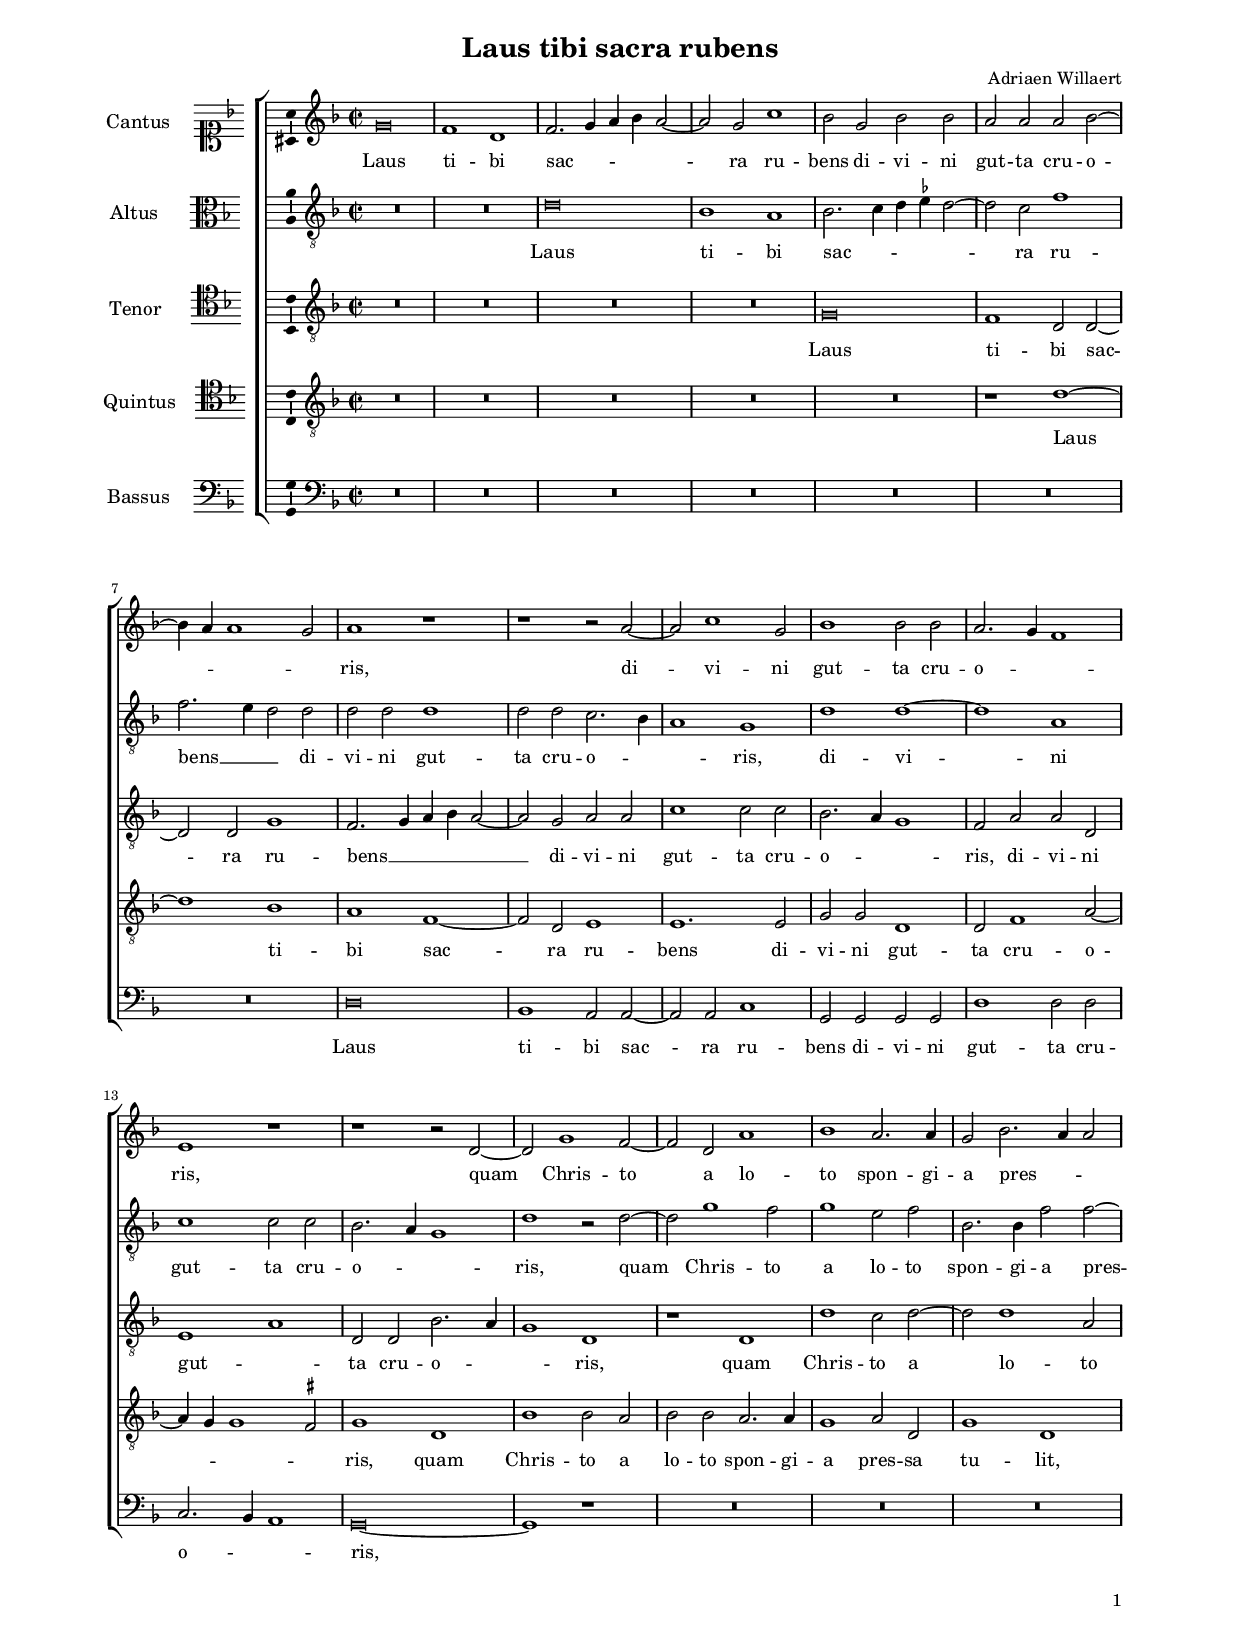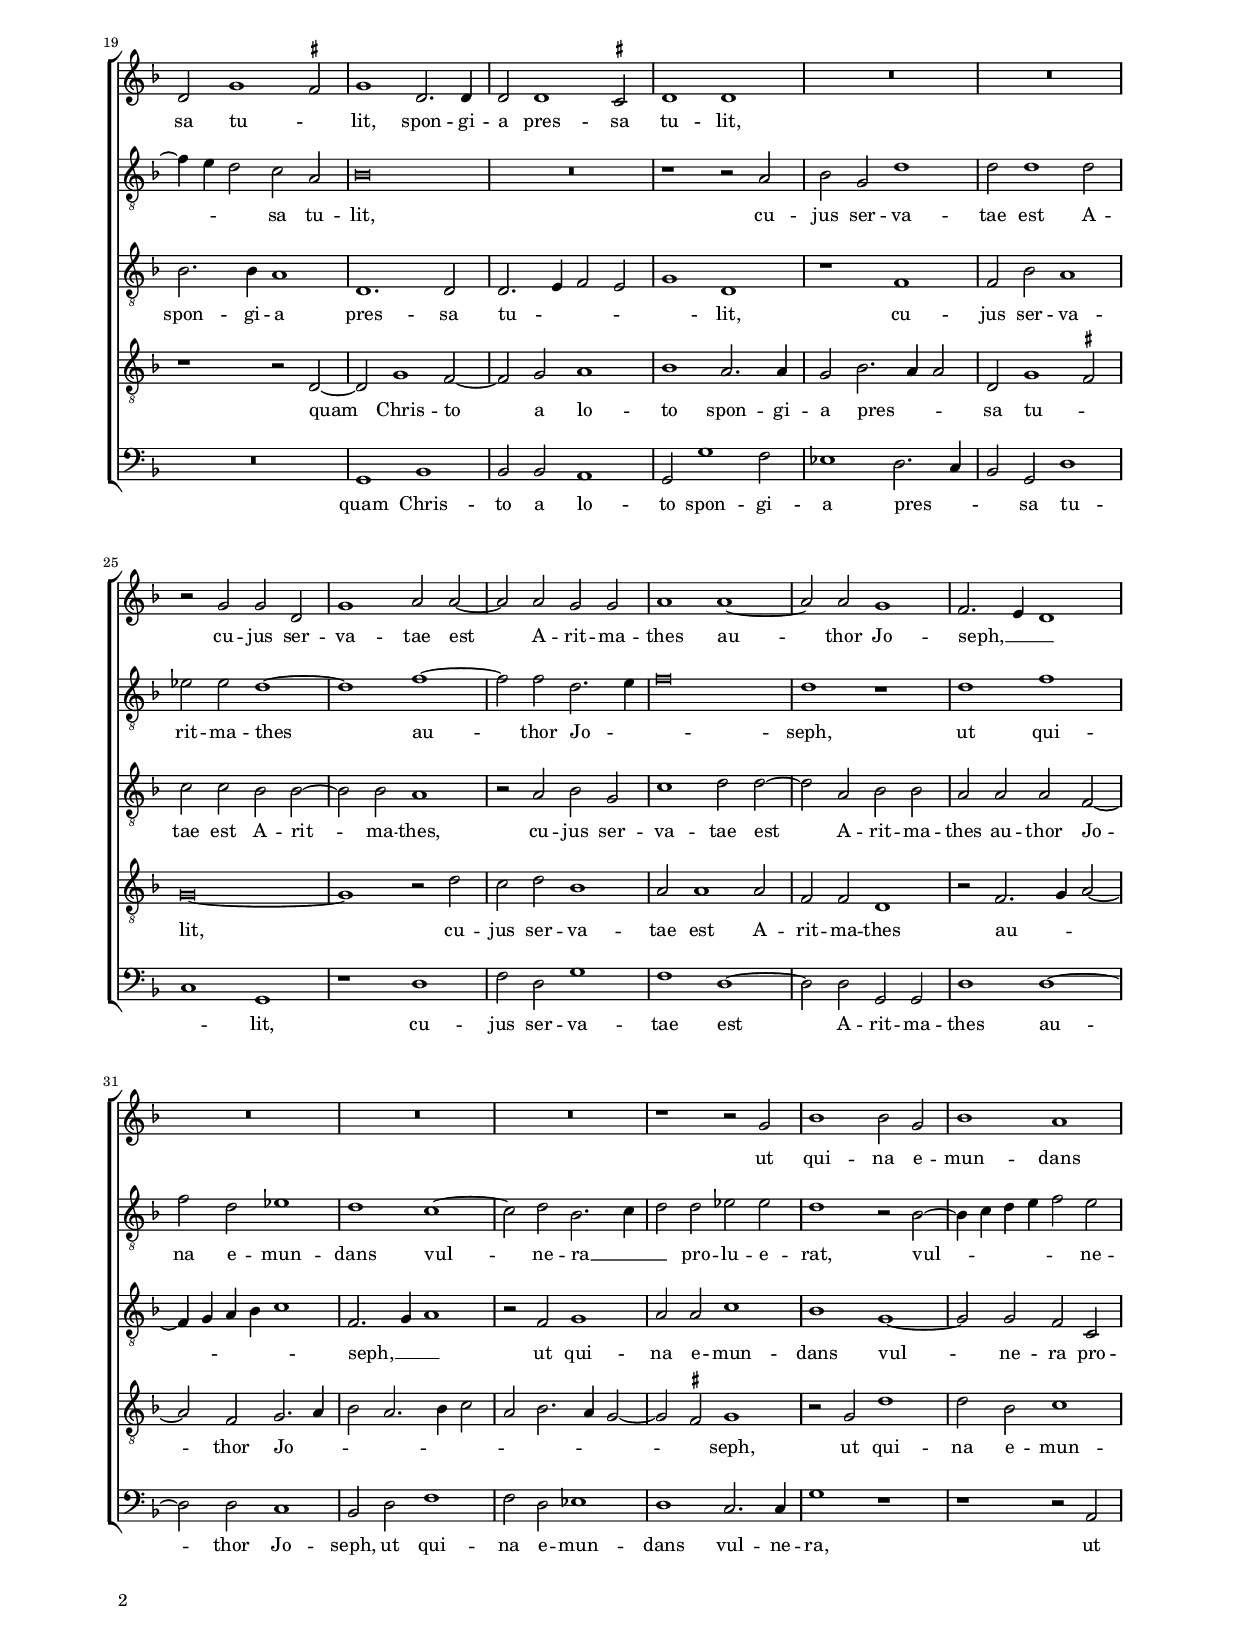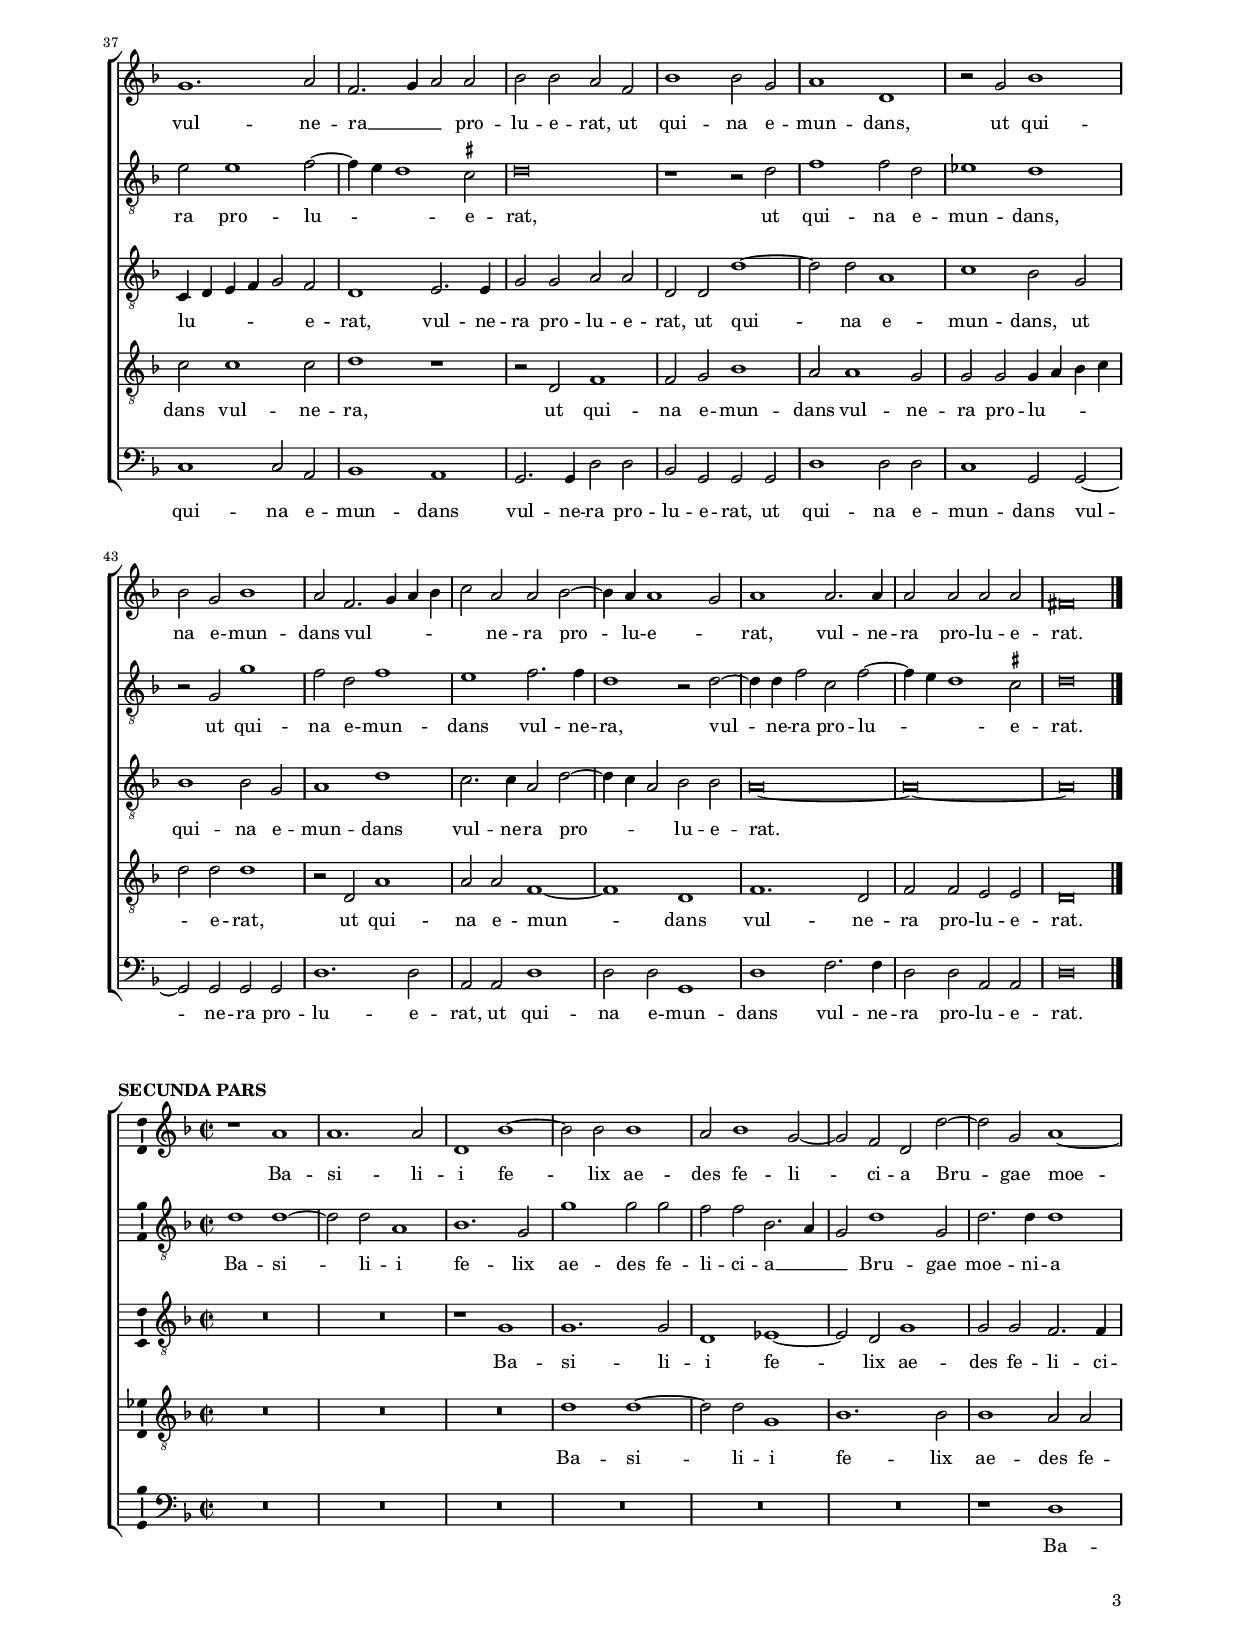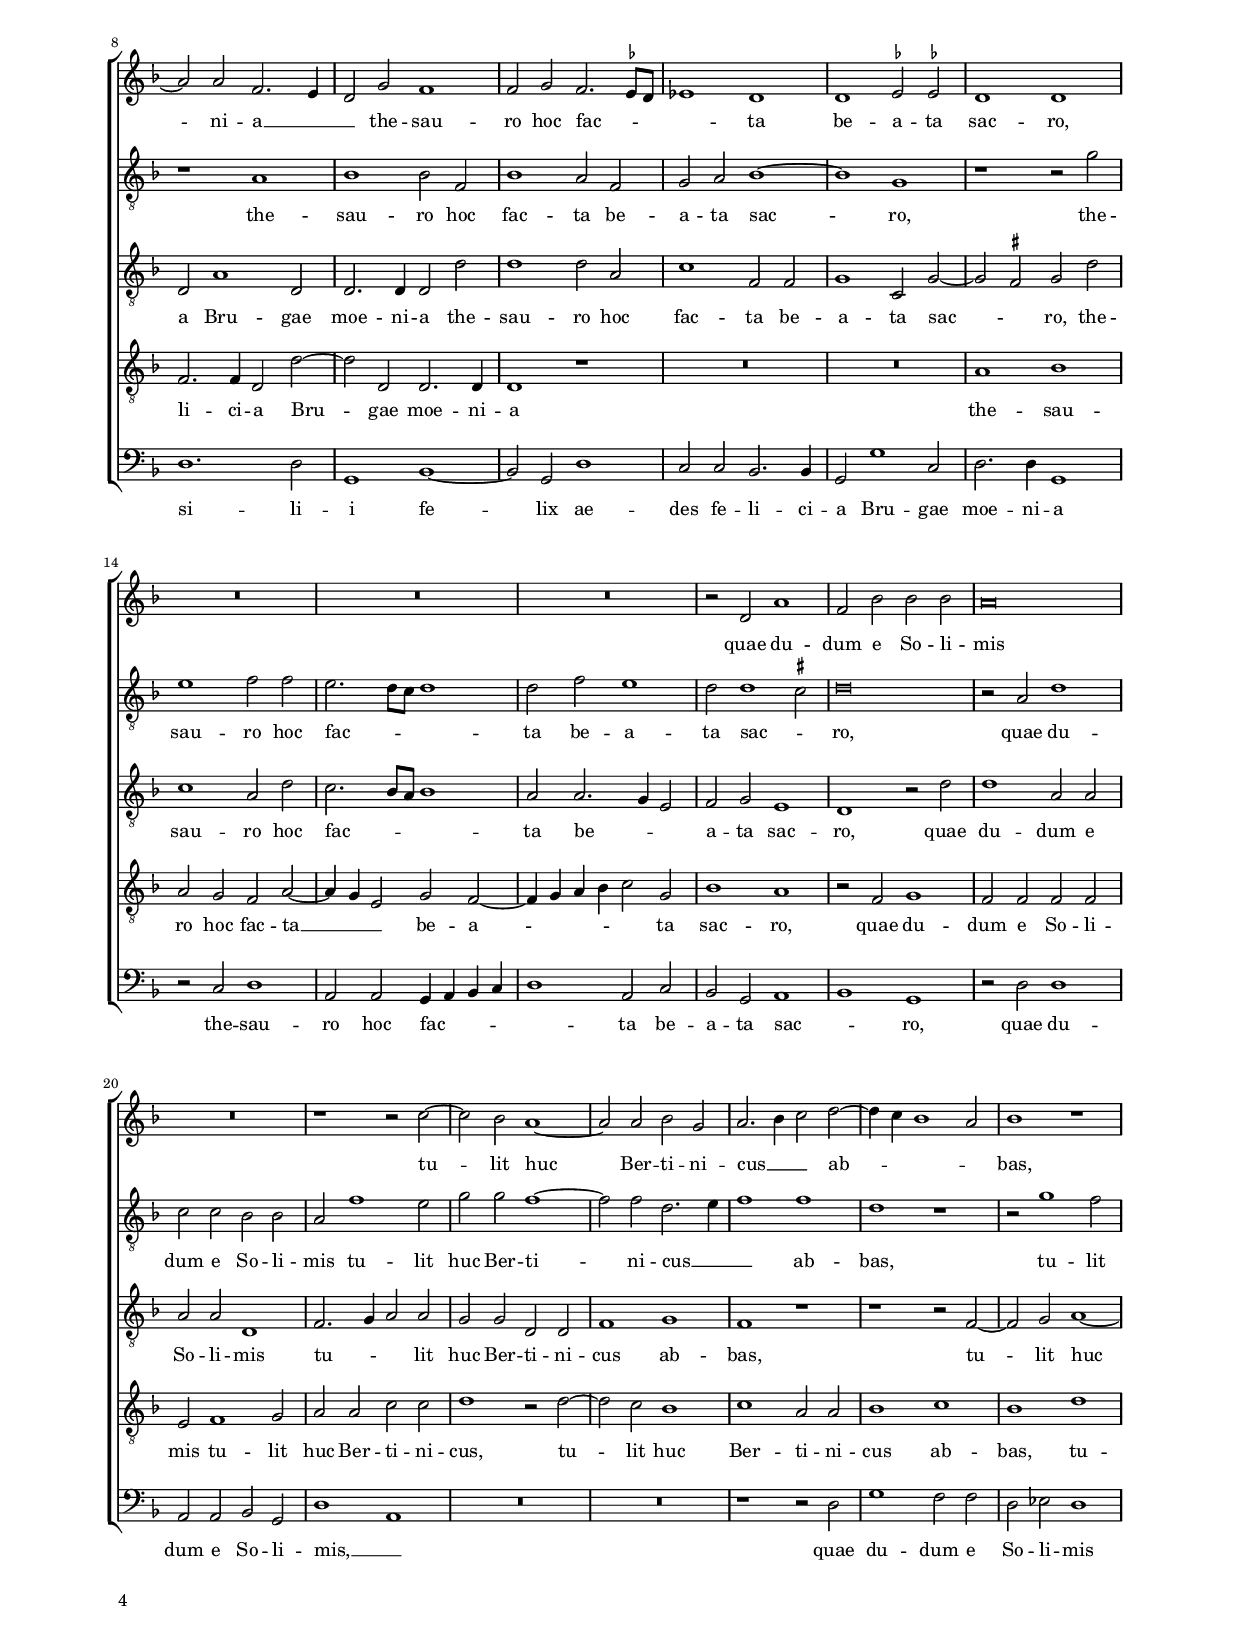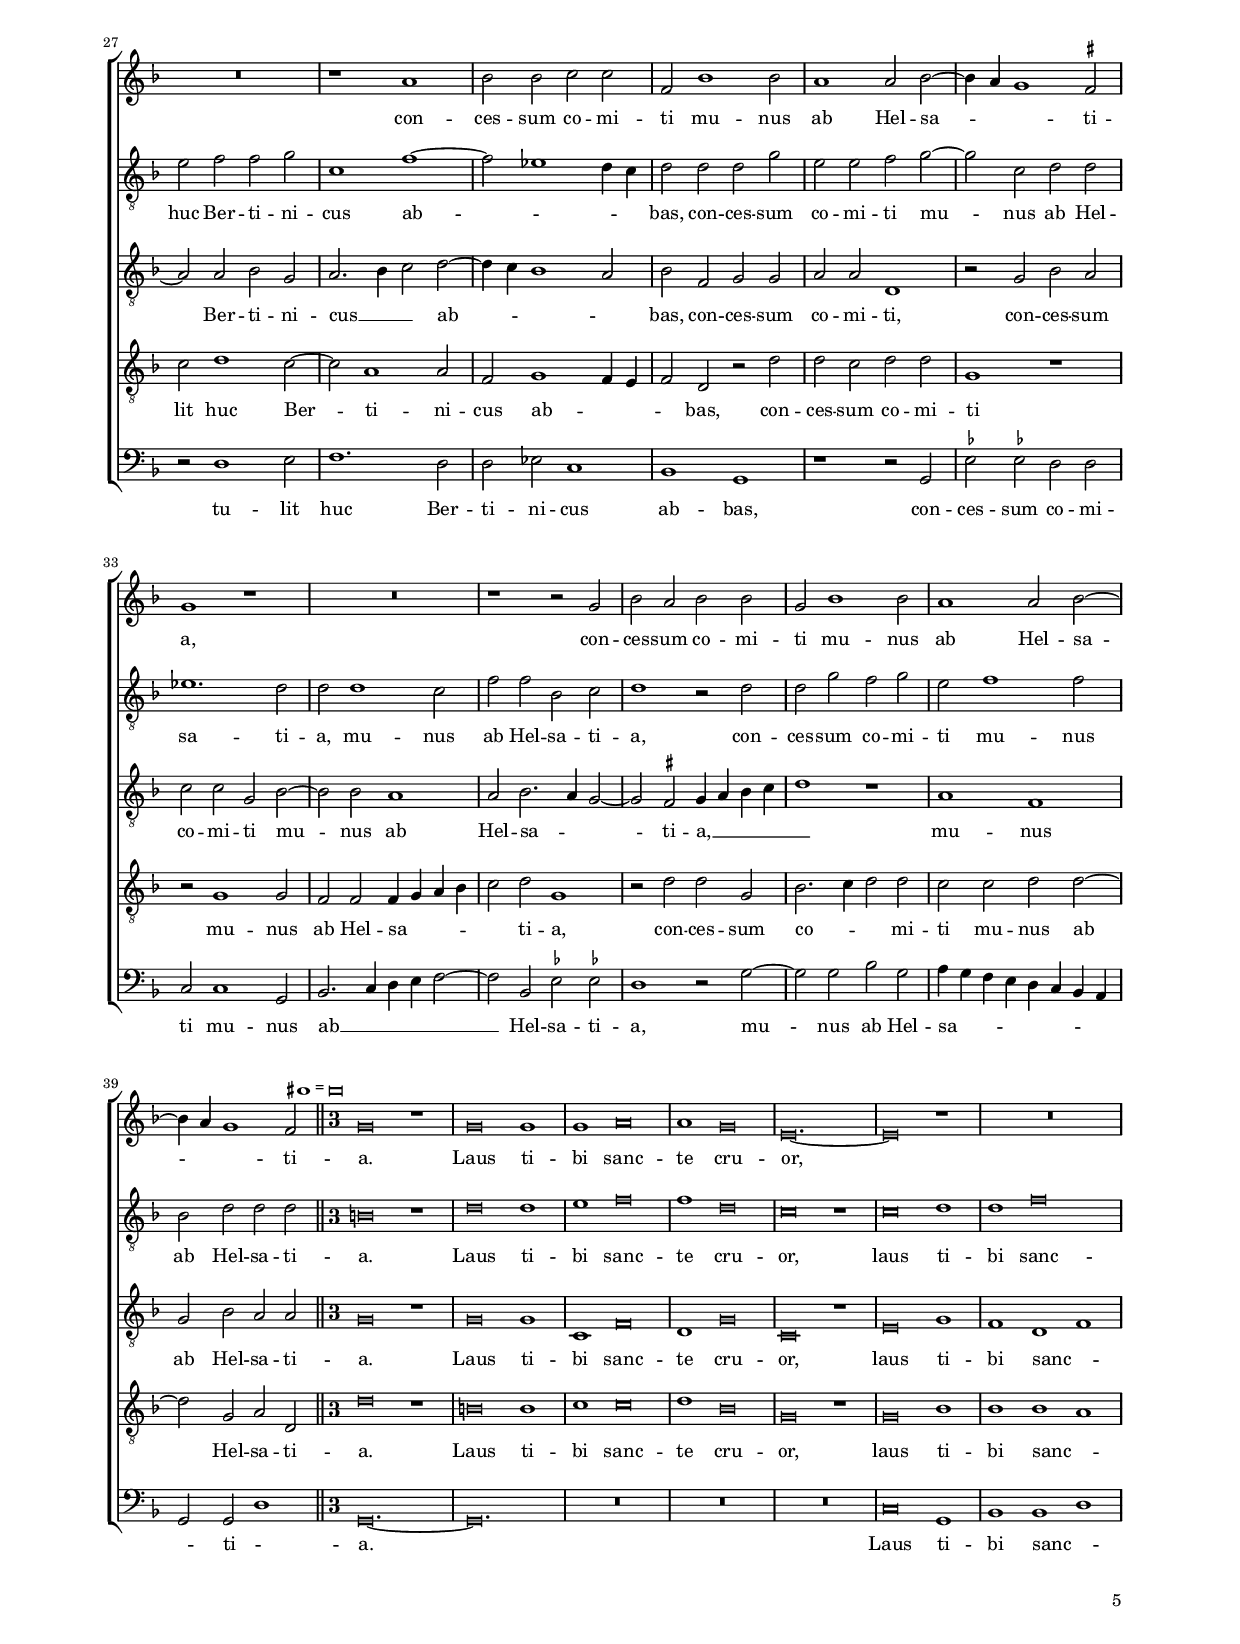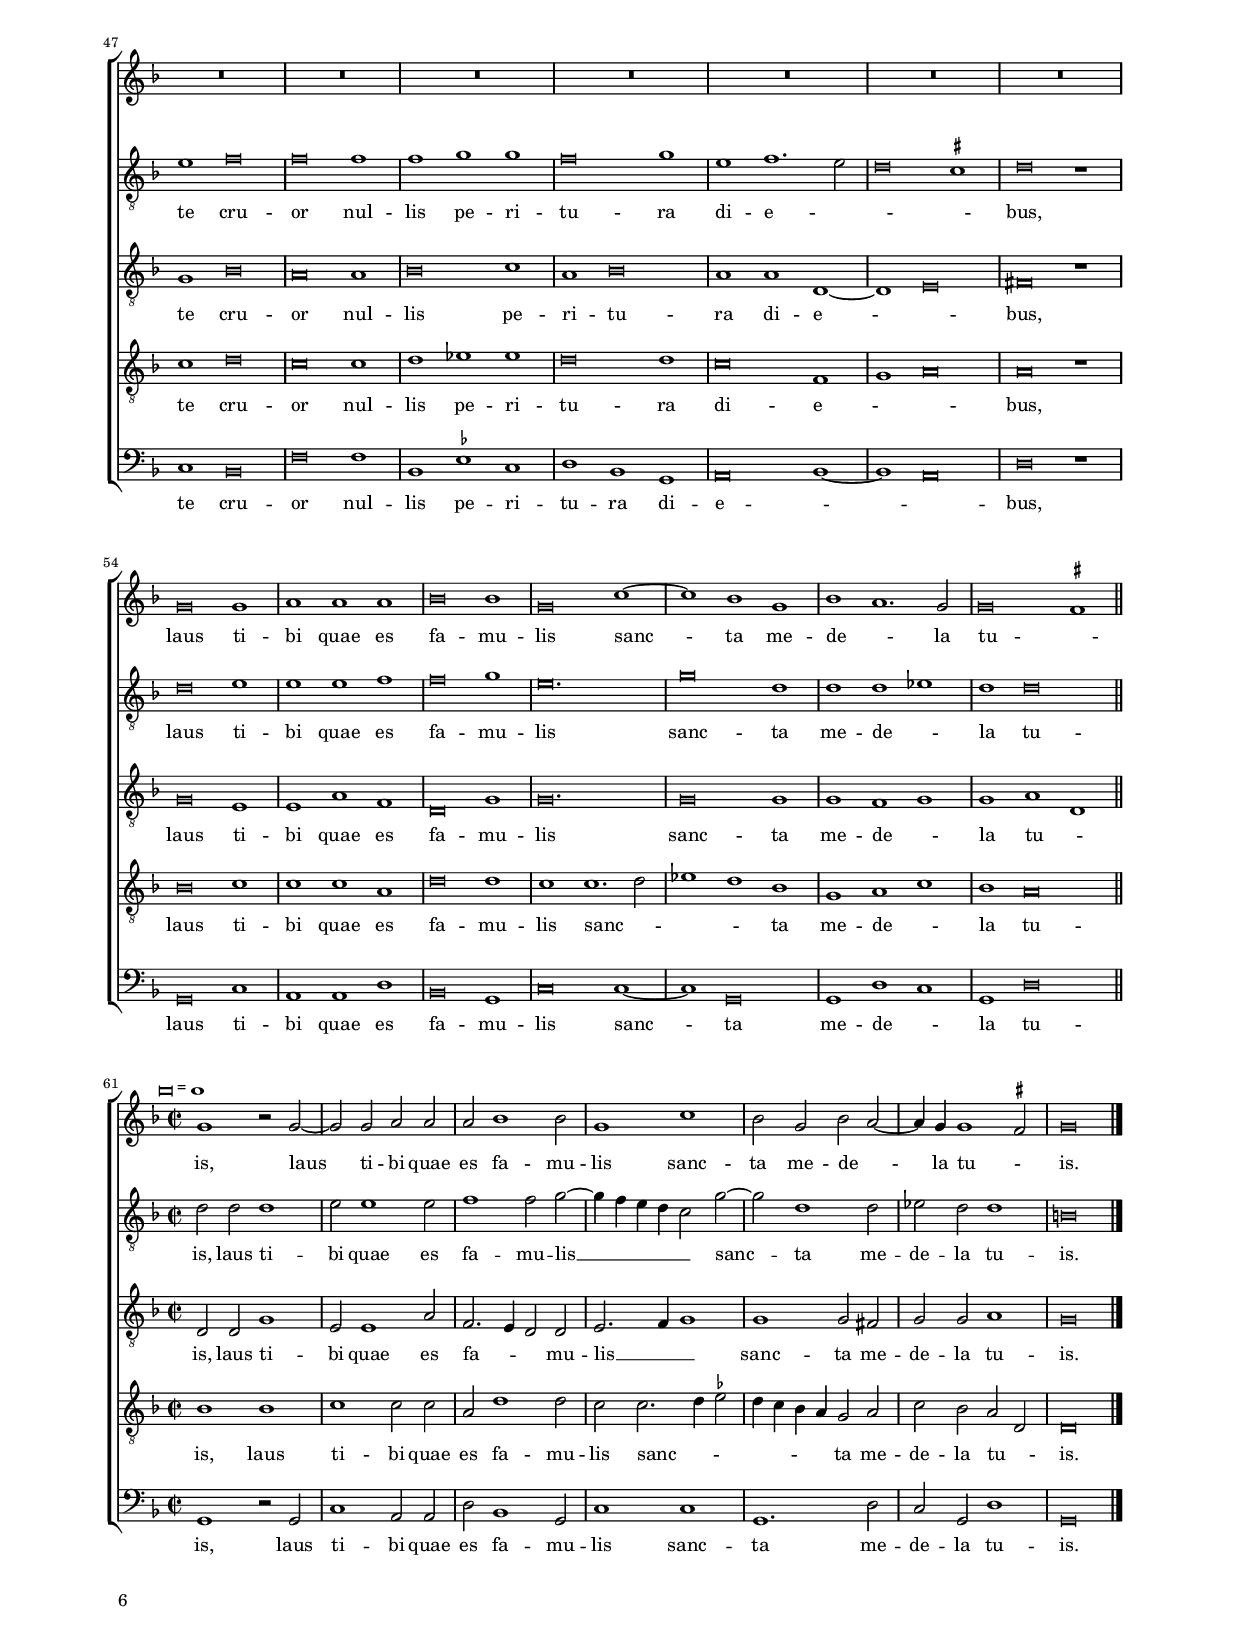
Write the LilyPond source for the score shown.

\header
{
  title="Laus tibi sacra rubens"
  composer="Adriaen Willaert"
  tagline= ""
}

\version "2.18.2"
\language deutsch
#(set-global-staff-size 15)
% #(set-default-paper-size "letter")
#(ly:set-option 'point-and-click #f)

	
	ficta = { \once \set suggestAccidentals = ##t }
	
	forget = #(define-music-function (parser location music) (ly:music?) #{
		\accidentalStyle forget
		$music
		\accidentalStyle default
		#})
	
	m = \melisma
	me = \melismaEnd


\paper
	{
	top-margin = 1.8 \cm
	bottom-margin = 1.2 \cm
	left-margin = 2 \cm
	right-margin = 2 \cm
	ragged-bottom = ##f
	ragged-last-bottom = ##f
	print-page-number = ##f
	score-system-spacing = #'((basic-distance . 16) (minimum-distance . 14) (padding . 5) (strechability . 150))
	system-system-spacing = #'((basic-distance . 16) (minimum-distance . 14) (padding . 5) (strechability . 150))
        oddFooterMarkup=\markup   \fill-line { "" \fromproperty #'page:page-number-string }
        evenFooterMarkup=\markup  \fill-line { \fromproperty #'page:page-number-string "" }
        last-bottom-spacing = #'((basic-distance . 12) (minimum-distance . 7) (padding . 4))
%	systems-per-page = 3
%	page-count = 6
%	min-systems-per-page = 3
	}

global = {
	\key f \major
	\time 2/2 \set Score.measureLength = #(ly:make-moment 2/1)
        \set Score.tempoHideNote = ##t
        \tempo 2 = 95
        \skip 1*2*49 \bar "|."
	}
	

incipitcantus = \markup { \score {
	{
	\set Staff.instrumentName = \markup { \fontsize #1 "Cantus" }
	\key f \major
	\clef soprano
	s4 \bar ""
	}
	\layout  {
	raggedright = ##t
	indent = 1.8 \cm
	line-width = 2.5 \cm
	\context { \Staff \remove Time_signature_engraver }
	\override Staff.Clef.Y-extent = #'(0 . 0)
	}} \hspace #1 }
      
      
incipitaltus = \markup { \score {
	{
	\set Staff.instrumentName = \markup { \fontsize #1 "Altus" }
	\key f \major
	\clef alto
	s4 \bar ""
	}
	\layout  {
	raggedright = ##t
	indent = 1.8 \cm
	line-width = 2.5 \cm
	\context { \Staff \remove Time_signature_engraver }
	\override Staff.Clef.Y-extent = #'(0 . 0)
	}} \hspace #1 }


incipittenor = \markup { \score {
	{
	\set Staff.instrumentName = \markup { \fontsize #1 "Tenor" }
	\key f \major
	\clef tenor
	s4 \bar ""
	}
	\layout  {
	raggedright = ##t
	indent = 1.8 \cm
	line-width = 2.5 \cm
	\context { \Staff \remove Time_signature_engraver }
	\override Staff.Clef.Y-extent = #'(0 . 0)
	}} \hspace #1 }
      
      
incipitquintus = \markup { \score {
	{
	\set Staff.instrumentName = \markup { \fontsize #1 "Quintus" }
	\key f \major
	\clef tenor
	s4 \bar ""
	}
	\layout  {
	raggedright = ##t
	indent = 1.8 \cm
	line-width = 2.5 \cm
	\context { \Staff \remove Time_signature_engraver }
	\override Staff.Clef.Y-extent = #'(0 . 0)
	}} \hspace #1 }
      
      
incipitbassus = \markup { \score {
	{
	\set Staff.instrumentName = \markup { \fontsize #1 "Bassus" }
	\key f \major
	\clef bass
	s4 \bar ""
	}
	\layout  {
	raggedright = ##t
	indent = 1.8 \cm
	line-width = 2.5 \cm
	\context { \Staff \remove Time_signature_engraver }
	\override Staff.Clef.Y-extent = #'(0 . 0)
	}} \hspace #1 }


cantus =  \relative c''
	{
	g\breve
	f1 d
	f2. g4 a b a2~
	a2 g c1
%5
	b2 g b b |
	a2 a a b~
	b4 a a1 g2
	a1 r
	r1 r2 a~
%10
	a2 c1 g2 |
	b1 b2 b
	a2. g4 f1
	e1 r
	r1 r2 d~
%15
	d2 g1 f2~ |
	f2 d a'1
	b1 a2. a4
	g2 b2. a4 a2
	d,2 g1 \ficta fis2
%20
	g1 d2. d4 |
	d2 d1 \ficta cis2
	d1 d
	R\breve
	R\breve
%25
	r2 g g d |
	g1 a2 a~
	a2 a g g
	a1 a~
	a2 a g1
%30
	f2. e4 d1 |
	R\breve
	R\breve
	R\breve
	r1 r2 g
%35
	b1 b2 g |
	b1 a
	g1. a2
	f2. g4 a2 a
	b2 b a f
%40
	b1 b2 g |
	a1 d,
	r2 g b1
	b2 g b1
	a2 f2. g4 a b
%45
	c2 a a b~ |
	b4 a a1 g2
	a1 a2. a4
	a2 a a a
	fis\breve |
	}


altus =  \relative c'
    {
	R\breve
	R\breve
	d\breve
	b1 a
%5
	b2. c4 d \ficta es d2~ |
	d2 c f1
	f2. e4 d2 d
	d2 d d1
	d2 d c2. b4
%10
	a1 g |
	d'1 d~
	d1 a
	c1 c2 c
	b2. a4 g1
%15
	d'1 r2 d~ |
	d2 g1 f2
	g1 e2 f
	b,2. b4 f'2 f~
	f4 e d2 c a
%20
	b\breve |
	R\breve
	r1 r2 a
	b2 g d'1
	d2 d1 d2
%25
	es2 es d1~ |
	d1 f~
	f2 f d2. e4
	f\breve
	d1 r
%30
	d1 f |
	f2 d es1
	d1 c~
	c2 d b2. c4
	d2 d es es
%35
	d1 r2 b~ |
	b4 c d e f2 e
	e2 e1 f2~
	f4 e d1 \ficta cis2
	d\breve
%40
	r1 r2 d |
	f1 f2 d
	es1 d
	r2 g, g'1
	f2 d f1
%45
	e1 f2. f4 |
	d1 r2 d~
	d4 d f2 c f~
	f4 e d1 \ficta cis2
	d\breve |
	}


tenor =  \relative c'
	{
	R\breve
	R\breve
	R\breve
	R\breve
%5
	g\breve |
	f1 d2 d~
	d2 d g1
	f2. g4 a b a2~
	a2 g a a
%10
	c1 c2 c |
	b2. a4 g1
	f2 a a d,
	e1 a
	d,2 d b'2. a4
%15
	g1 d |
	r1 d
	d'1 c2 d~
	d2 d1 a2
	b2. b4 a1
%20
	d,1. d2 |
	d2. e4 f2 e
	g1 d
	r1 f
	f2 b a1
%25
	c2 c b b~ |
	b2 b a1
	r2 a b g
	c1 d2 d~
	d2 a b b
%30
	a2 a a f~ |
	f4 g a b c1
	f,2. g4 a1
	r2 f g1
	a2 a c1
%35
	b1 g~ |
	g2 g f c
	c4 d e f g2 f
	d1 e2. e4
	g2 g a a
%40
	d,2 d d'1~ |
	d2 d a1
	c1 b2 g
	b1 b2 g
	a1 d
%45
	c2. c4 a2 d~ |
	d4 c a2 b b
	a\breve~
	a\breve~
	a\breve |
	}


quintus  =  \relative c'
	{
	R\breve
	R\breve
	R\breve
	R\breve
%5
	R\breve |
	r1 d~
	d1 b
	a1 f~
	f2 d e1
%10
	e1. e2 |
	g2 g d1
	d2 f1 a2~
	a4 g g1 \ficta fis2
	g1 d
%15
	b'1 b2 a |
	b2 b a2. a4
	g1 a2 d,
	g1 d
	r1 r2 d~
%20
	d2 g1 f2~ |
	f2 g a1
	b1 a2. a4
	g2 b2. a4 a2
	d,2 g1 \ficta fis2
%25
	g\breve~ |
	g1 r2 d'
	c2 d b1
	a2 a1 a2
	f2 f d1
%30
	r2 f2. g4 a2~ |
	a2 f g2. a4
	b2 a2. b4 c2
	a2 b2. a4 g2~
	g2 \ficta fis g1
%35
	r2 g d'1 |
	d2 b c1
	c2 c1 c2
	d1 r
	r2 d, f1
%40
	f2 g b1 |
	a2 a1 g2
	g2 g g4 a b c
	d2 d d1
	r2 d, a'1
%45
	a2 a f1~ |
	f1 d
	f1. d2
	f2 f e e
	d\breve |
	}


bassus  =  \relative c
	{
	R\breve
	R\breve
	R\breve
	R\breve
%5
	R\breve |
	R\breve
	R\breve
	d\breve
	b1 a2 a~
%10
	a2 a c1 |
	g2 g g g
	d'1 d2 d
	c2. b4 a1
	g\breve~
%15
	g1 r |
	R\breve
	R\breve
	R\breve
	R\breve
%20
	g1 b |
	b2 b a1
	g2 g'1 f2
	es1 d2. c4
	b2 g d'1
%25
	c1 g |
	r1 d'
	f2 d g1
	f1 d~
	d2 d g, g
%30
	d'1 d~ |
	d2 d c1
	b2 d f1
	f2 d es1
	d1 c2. c4
%35
	g'1 r |
	r1 r2 a,
	c1 c2 a
	b1 a
	g2. g4 d'2 d
%40
	b2 g g g |
	d'1 d2 d
	c1 g2 g~
	g2 g g g
	d'1. d2
%45
	a2 a d1 |
	d2 d g,1
	d'1 f2. f4
	d2 d a a
	d\breve |
	}


lyricscantus = \lyricmode {
	Laus ti -- bi sac -- _ _ _ _ ra ru -- bens di -- vi -- ni gut -- ta cru -- o -- _ _ _ ris,
    di -- vi -- ni gut -- ta cru -- o -- _ _ ris,
    quam Chris -- to a lo -- to spon -- gi -- a pres -- _ _ sa tu -- _ lit,
    spon -- gi -- a pres -- sa tu -- lit,
    cu -- jus ser -- va -- tae est A -- rit -- ma -- thes au -- thor Jo -- seph, __ _ _
    ut qui -- na e -- mun -- dans vul -- ne -- ra __ _ _ pro -- lu -- e -- rat,
    ut qui -- na e -- mun -- dans,
    ut qui -- na e -- mun -- dans vul -- _ _ _ _ ne -- ra pro -- lu -- e -- _ rat,
    vul -- ne -- ra pro -- lu -- e -- rat.
	}


lyricsaltus = \lyricmode {
	Laus ti -- bi sac -- _ _ _ _ ra ru -- bens __ _ _ di -- vi -- ni gut -- ta cru -- o -- _ _ ris,
    di -- vi -- ni gut -- ta cru -- o -- _ _ ris,
    quam Chris -- to a lo -- to spon -- gi -- a pres -- _ _ sa tu -- lit,
    cu -- jus ser -- va -- tae est A -- rit -- ma -- thes au -- thor Jo -- _ _ seph,
    ut qui -- na e -- mun -- dans vul -- ne -- ra __ _ _ pro -- lu -- e -- rat,
    vul -- _ _ _ _ ne -- ra pro -- lu -- _ _ e -- rat,
    ut qui -- na e -- mun -- dans,
    ut qui -- na e -- mun -- dans vul -- ne -- ra,
    vul -- ne -- ra pro -- lu -- _ _ e -- rat.
	}


lyricstenor = \lyricmode {
	Laus ti -- bi sac -- ra ru -- bens __ _ _ _ _ di -- vi -- ni gut -- ta cru -- o -- _ _ ris,
    di -- vi -- ni gut -- _ ta cru -- o -- _ _ ris,
    quam Chris -- to a lo -- to spon -- gi -- a pres -- sa tu -- _ _ _ _ lit,
    cu -- jus ser -- va -- tae est A -- rit -- ma -- thes,
    cu -- jus ser -- va -- tae est A -- rit -- ma -- thes au -- thor Jo -- _ _ _ _ seph, __ _ _
    ut qui -- na e -- mun -- dans vul -- ne -- ra pro -- lu -- _ _ _ _ e -- rat,
    vul -- ne -- ra pro -- lu -- e -- rat,
    ut qui -- na e -- mun -- dans,
    ut qui -- na e -- mun -- dans vul -- ne -- ra pro -- _ _ lu -- e -- rat.
	}


lyricsquintus = \lyricmode {
	Laus ti -- bi sac -- ra ru -- bens di -- vi -- ni gut -- ta cru -- o -- _ _ _ ris,
    quam Chris -- to a lo -- to spon -- gi -- a pres -- sa tu -- lit,
    quam Chris -- to a lo -- to spon -- gi -- a pres -- _ _ sa tu -- _ lit,
    cu -- jus ser -- va -- tae est A -- rit -- ma -- thes au -- _ _ thor Jo -- _ _ _ _ _ _ _ _ _ _ seph,
    ut qui -- na e -- mun -- dans vul -- ne -- ra,
    ut qui -- na e -- mun -- dans vul -- ne -- ra pro -- lu -- _ _ _ _ e -- rat,
    ut qui -- na e -- mun -- dans vul -- ne -- ra pro -- lu -- e -- rat.
	}


lyricsbassus = \lyricmode {
	Laus ti -- bi sac -- ra ru -- bens di -- vi -- ni gut -- ta cru -- o -- _ _ ris,
    quam Chris -- to a lo -- to spon -- gi -- a pres -- _ _ sa tu -- _ lit,
    cu -- jus ser -- va -- tae est A -- rit -- ma -- thes au -- thor Jo -- seph,
    ut qui -- na e -- mun -- dans vul -- ne -- ra,
    ut qui -- na e -- mun -- dans vul -- ne -- ra pro -- lu -- e -- rat,
    ut qui -- na e -- mun -- dans vul -- ne -- ra pro -- lu -- e -- rat,
    ut qui -- na e -- mun -- dans vul -- ne -- ra pro -- lu -- e -- rat.
	}


\score
{  
	% \transpose {
	\new ChoirStaff \with { \override StaffGrouper.staff-staff-spacing.basic-distance = #12 }
	<<

	\new Staff << \global
	\new Voice="v1" {
		\set Staff.instrumentName=\incipitcantus
		\set Staff.midiInstrument = "reed organ"
		\clef violin
		\cantus }
	\new Lyrics \lyricsto "v1" {\lyricscantus }
	>>


	\new Staff << \global
	\new Voice="v2" {
		\set Staff.instrumentName=\incipitaltus
		\set Staff.midiInstrument = "reed organ"
                \clef "G_8"
		\altus}
	\new Lyrics \lyricsto "v2" {\lyricsaltus }
	>>


	\new Staff << \global
	\new Voice="v3" {
		\set Staff.instrumentName=\incipittenor
		\set Staff.midiInstrument = "reed organ"
		\clef "G_8"
		\tenor }
	\new Lyrics \lyricsto "v3" {\lyricstenor }
	>>


	\new Staff << \global
	\new Voice="v5" {
		\set Staff.instrumentName=\incipitquintus
		\set Staff.midiInstrument = "reed organ"
		\clef "G_8"
		\quintus}
	\new Lyrics \lyricsto "v5" {\lyricsquintus }
	>>


	\new Staff << \global
	\new Voice="v4" {
		\set Staff.instrumentName=\incipitbassus
		\set Staff.midiInstrument = "reed organ"
		\clef bass
		\bassus }
	\new Lyrics \lyricsto "v4" {\lyricsbassus}
	>>

	>>
	% } % transpose

	\layout
	{
	indent = 2.5 \cm
	\context { \Staff \override TimeSignature.break-visibility = #end-of-line-invisible }
	\context { \Lyrics \override VerticalAxisGroup.nonstaff-relatedstaff-spacing.padding = #1.4 }
%	\context { \Lyrics \override LyricText.font-size = #1 }
	\context { \Staff \consists "Ambitus_engraver" }
	\context { \Score \override BarNumber.padding = #2 }
	\context { \Voice \override NoteHead.style = #'baroque }
	}


\midi
	{
	}

}

%%%%%%%%%%%%%%%%%%%%  SECUNDA PARS %%%%%%%%%%%%%%%%%%%%


global = {
	\key f \major
	\time 2/2 \set Score.measureLength = #(ly:make-moment 2/1)
        \set Score.tempoHideNote = ##t
        \tempo 2 = 95
        \skip 1*2*39 \bar "||"
        \time 3/1 \once \override Score.TimeSignature.style = #'single-digit \newSpacingSection
        \mark \markup { \fontsize #-3 \override #'(style . baroque) { \note  #"1" #1 = \note #"breve" #1 } }
        \tempo 1 = 95
        \skip 1*3*21 \bar "||" 
        \time 2/2 \set Score.measureLength = #(ly:make-moment 2/1) \newSpacingSection
        \mark \markup { \fontsize #-3 \override #'(style . baroque) {\note  #"breve" #1 = \note #"1" #1 } }
        \tempo 2 = 95
        \skip 1*2*7 \bar "|."
	}


cantus =  \relative c''
	{
    r1 a  
	a1. a2
	d,1 b'~
	b2 b b1
%5
	a2 b1 g2~ |
	g2 f d d'~
	d2 g, a1~
	a2 a f2. e4
	d2 g f1
%10
	f2 g f2. \ficta es8 d |
	es1 d
	d1 \ficta es2 \ficta es!
	d1 d
	R\breve
%15
	R\breve |
	R\breve
	r2 d a'1
	f2 b b b
	a\breve
%20
	R\breve |
	r1 r2 c~
	c2 b a1~
	a2 a b g
	a2. b4 c2 d~
%25
	d4 c b1 a2 |
	b1 r
	R\breve
	r1 a
	b2 b c c
%30
	f,2 b1 b2 |
	a1 a2 b~
	b4 a g1 \ficta fis2
	g1 r
	R\breve
%35
	r1 r2 g |
	b2 a b b
	g2 b1 b2
	a1 a2 b~
	b4 a g1 \ficta fis2
%40
    % Triple time
	g\breve r1
	g\breve g1
	g1 a\breve
	a1 g\breve
%45
	e\breve.~ |
	e\breve r1
	R\breve.
	R\breve.
	R\breve.
%50
	R\breve. |
	R\breve.
	R\breve.
	R\breve.
	R\breve.
%55
	g\breve g1 |
	a1 a a
	b\breve b1
	g\breve c1~
	c1 b g
%60
	b1 a1. g2 |
	g\breve \ficta fis1
% End of triple time
	g1 r2 g~
	g2 g a a
	a2 b1 b2
%65
	g1 c |
	b2 g b a~
	a4 g g1 \ficta fis2
	g\breve |
	}


altus =  \relative c'
    {
	d1 d~
	d2 d a1
	b1. g2
	g'1 g2 g
%5
	f2 f b,2. a4 |
	g2 d'1 g,2
	d'2. d4 d1
	r1 a
	b1 b2 f
%10
	b1 a2 f |
	g2 a b1~
	b1 g
	r1 r2 g'
	e1 f2 f
%15
	e2. d8 c d1 |
	d2 f e1
	d2 d1 \ficta cis2
	d\breve
	r2 a d1
%20
	c2 c b b |
	a2 f'1 e2
	g2 g f1~
	f2 f d2. e4
	f1 f
%25
	d1 r |
	r2 g1 f2
	e2 f f g
	c,1 f~
	f2 es1 d4 c
%30
	d2 d d g |
	e2 e f g~
	g2 c, d d
	es1. d2
	d2 d1 c2
%35
	f2 f b, c |
	d1 r2 d
	d2 g f g
	e2 f1 f2
	b,2 d d d
%40
% Triple time
    h\breve r1 |
	d\breve d1
	e1 f\breve
	f1 d\breve
	c\breve r1
%45
	c\breve d1 |
	d1 f\breve
	e1 f\breve
	f\breve f1
	f1 g g
%50
	f\breve g1 |
	e1 f1. e2
	d\breve \ficta cis1
	d\breve r1
	d\breve e1
%55
	e1 e f |
	f\breve g1
	e\breve.
	g\breve d1
	d1 d es
%60
	d1 d\breve |
% End of triple time
	d2 d d1
	e2 e1 e2
	f1 f2 g~
	g4 f e d c2 g'~
%65
	g2 d1 d2 |
	es2 d d1
	h\breve |
	}


tenor =  \relative c'
	{
	R\breve
	R\breve
	r1 g
	g1. g2
%5
	d1 es~ |
	es2 d g1
	g2 g f2. f4
	d2 a'1 d,2
	d2. d4 d2 d'
%10
	d1 d2 a |
	c1 f,2 f
	g1 c,2 g'2~
	g2 \ficta fis g d'
	c1 a2 d
%15
	c2. b8 a b1 |
	a2 a2. g4 e2
	f2 g e1
	d1 r2 d'
	d1 a2 a
%20
	a2 a d,1 |
	f2. g4 a2 a
	g2 g d d
	f1 g
	f1 r
%25
	r1 r2 f~ |
	f2 g a1~
	a2 a b g
	a2. b4 c2 d~
	d4 c b1 a2
%30
	b2 f g g |
	a2 a d,1
	r2 g b a
	c2 c g b~
	b2 b a1
%35
	a2 b2. a4 g2~ |
	g2 \ficta fis g4 a b c
	d1 r
	a1 f
	g2 b a a
%40
% Triple time
    g\breve r1
	g\breve g1
	c,1 f\breve
	d1 g\breve
	c,\breve r1
%45
	e\breve g1 |
	f1 d f
	g1 b\breve
	a\breve a1
	b\breve c1
%50
	a1 b\breve |
	a1 a d,~
	d1 e\breve
	fis\breve r1
	g\breve e1
%55
	e1 a f |
	d\breve g1
	g\breve.
	g\breve g1
	g1 f g
%60
	g1 a d, |
% End of triple time
	d2 d g1
	e2 e1 a2
	f2. e4 d2 d
	e2. f4 g1
%65
	g1 g2 fis |
	g2 g a1
	g\breve |        
	}


quintus  =  \relative c'
	{
	R\breve
	R\breve
	R\breve
	d1 d~
%5
	d2 d g,1 |
	b1. b2
	b1 a2 a
	f2. f4 d2 d'~
	d2 d, d2. d4
%10
	d1 r |
	R\breve
	R\breve
	a'1 b
	a2 g f a~
%15
	a4 g e2 g f~ |
	f4 g a b c2 g
	b1 a
	r2 f g1
	f2 f f f
%20
	e2 f1 g2 |
	a2 a c c
	d1 r2 d~
	d2 c b1
	c1 a2 a
%25
	b1 c |
	b1 d
	c2 d1 c2~
	c2 a1 a2
	f2 g1 f4 e
%30
	f2 d r d' |
	d2 c d d
	g,1 r
	r2 g1 g2
	f2 f f4 g a b
%35
	c2 d g,1 |
	r2 d' d g,
	b2. c4 d2 d
	c2 c d d~
	d2 g, a d,
%40
% Triple time
    d'\breve r1
	h\breve h1
	c1 c\breve
	d1 b\breve
	g\breve r1
%45
	g\breve b1 |
	b1 b a
	c1 d\breve
	c\breve c1
	d1 es es
%50
	d\breve d1 |
	c\breve f,1
	g1 a\breve
	a\breve r1
	b\breve c1
%55
	c1 c a |
	d\breve d1
	c1 c1. d2
	es1 d b
	g1 a c
%60
	b1 a\breve |
% End of triple time
	b1 b
	c1 c2 c
	a2 d1 d2
	c2 c2. d4 \ficta es2
%65
	d4 c b a g2 a |
	c2 b a d,
	d\breve |
	}


bassus  =  \relative c
	{
	R\breve
	R\breve
	R\breve
	R\breve
%5
	R\breve |
	R\breve
	r1 d
	d1. d2
	g,1 b~
%10
	b2 g d'1 |
	c2 c b2. b4
	g2 g'1 c,2
	d2. d4 g,1
	r2 c d1
%15
	a2 a g4 a b c |
	d1 a2 c
	b2 g a1
	b1 g
	r2 d' d1
%20
	a2 a b g |
	d'1 a
	R\breve
	R\breve
	r1 r2 d
%25
	g1 f2 f |
	d2 es d1
	r2 d1 e2
	f1. d2
	d2 es c1
%30
	b1 g |
	r1 r2 g
	\ficta es'2 \ficta es! d d
	c2 c1 g2
	b2. c4 d e f2~
%35
	f2 b, \ficta es \ficta es! |
	d1 r2 g~
	g2 g b g
	a4 g f e d c b a
	g2 g d'1
%40
% Triple time
	g,\breve.~
    g\breve.
	R\breve.
	R\breve.
	R\breve.
%45
	c\breve g1 |
	b1 b d
	c1 b\breve
	f'\breve f1
	b,1 \ficta es c
%50
	d1 b g |
	a\breve b1~
	b1 a\breve
	d\breve r1
	g,\breve c1
%55
	a1 a d |
	b\breve g1
	c\breve c1~
	c1 g\breve
	g1 d' c
%60
	g1 d'\breve |
% End of triple time
	g,1 r2 g
	c1 a2 a
	d2 b1 g2
	c1 c
%65
	g1. d'2 |
	c2 g d'1
	g,\breve |
	}


lyricscantus = \lyricmode {
	Ba -- si -- li -- i fe -- lix ae -- des fe -- li -- ci -- a Bru -- gae
    moe -- ni -- a __ _ _ the -- sau -- ro hoc fac -- _ _ _ ta be -- a -- ta sac -- ro,
    quae du -- dum e So -- li -- mis tu -- lit huc Ber -- ti -- ni -- cus __ _ _ ab -- _ _ _ bas,
    con -- ces -- sum co -- mi -- ti mu -- nus ab Hel -- sa -- _ _ ti -- a,
    con -- ces -- sum co -- mi -- ti mu -- nus ab Hel -- sa -- _ _ ti -- a.
    Laus ti -- bi sanc -- te cru -- or,
    laus ti -- bi quae es fa -- mu -- lis sanc -- ta me -- de -- _ la tu -- _ is,
    laus ti -- bi quae es fa -- mu -- lis sanc -- ta me -- de -- _ la tu -- _ is.
    }


lyricsaltus = \lyricmode {
	Ba -- si -- li -- i fe -- lix ae -- des fe -- li -- ci -- a __ _ _ Bru -- gae
    moe -- ni -- a the -- sau -- ro hoc fac -- ta be -- a -- ta sac -- ro,
    the -- sau -- ro hoc fac -- _ _ _ ta be -- a -- ta sac -- _ ro,
    quae du -- dum e So -- li -- mis tu -- lit huc Ber -- ti -- ni -- cus __ _ _ ab -- bas,
    tu -- lit huc Ber -- ti -- ni -- cus ab -- _ _ _ bas,
    con -- ces -- sum co -- mi -- ti mu -- nus ab Hel -- sa -- ti -- a,
    mu -- nus ab Hel -- sa -- ti -- a,
    con -- ces -- sum co -- mi -- ti mu -- nus ab Hel -- sa -- ti -- a.
    Laus ti -- bi sanc -- te cru -- or,
    laus ti -- bi sanc -- te cru -- or
    nul -- lis pe -- ri -- tu -- ra di -- e -- _ _ _ bus,
    laus ti -- bi quae es fa -- mu -- lis sanc -- ta me -- de -- _ la tu -- is,
    laus ti -- bi quae es fa -- mu -- lis __ _ _ _ _ sanc -- ta me -- de -- la tu -- is.
	}


lyricstenor = \lyricmode {
	Ba -- si -- li -- i fe -- lix ae -- des fe -- li -- ci -- a Bru -- gae
    moe -- ni -- a the -- sau -- ro hoc fac -- ta be -- a -- ta sac -- _ ro,
    the -- sau -- ro hoc fac -- _ _ _ ta be -- _ _ a -- ta sac -- ro,
    quae du -- dum e So -- li -- mis tu -- _ _ lit huc Ber -- ti -- ni -- cus ab -- bas,
    tu -- lit huc Ber -- ti -- ni -- cus __ _ _ ab -- _ _ _ bas,
    con -- ces -- sum co -- mi -- ti,
    con -- ces -- sum co -- mi -- ti mu -- nus ab Hel -- sa -- _ _ ti -- a, __ _ _ _ _
    mu -- nus ab Hel -- sa -- ti -- a.
    Laus ti -- bi sanc -- te cru -- or,
    laus ti -- bi sanc -- _ te cru -- or
    nul -- lis pe -- ri -- tu -- ra di -- e -- _ bus,
    laus ti -- bi quae es fa -- mu -- lis sanc -- ta me -- de -- _ la tu -- _ is,
    laus ti -- bi quae es fa -- _ _ mu -- lis __ _ _ sanc -- ta me -- de -- la tu -- is.
	}


lyricsquintus = \lyricmode {
	Ba -- si -- li -- i fe -- lix ae -- des fe -- li -- ci -- a Bru -- gae
    moe -- ni -- a the -- sau -- ro hoc fac -- ta __ _ _ be -- a -- _ _ _ _ ta sac -- ro,
    quae du -- dum e So -- li -- mis tu -- lit huc Ber -- ti -- ni -- cus,
    tu -- lit huc Ber -- ti -- ni -- cus ab -- bas,
    tu -- lit huc Ber -- ti -- ni -- cus ab -- _ _ _ bas,
    con -- ces -- sum co -- mi -- ti mu -- nus ab Hel -- sa -- _ _ _ _ ti -- a,
    con -- ces -- sum co -- _ _ mi -- ti mu -- nus ab Hel -- sa -- ti -- a.
    Laus ti -- bi sanc -- te cru -- or,
    laus ti -- bi sanc -- _ te cru -- or
    nul -- lis pe -- ri -- tu -- ra di -- e -- _ _ bus,
    laus ti -- bi quae es fa -- mu -- lis sanc -- _ _ _ ta me -- de -- _ la tu -- is,
    laus ti -- bi quae es fa -- mu -- lis sanc -- _ _ _ _ _ _ ta me -- de -- la tu -- _ is.
	}


lyricsbassus = \lyricmode {
	Ba -- si -- li -- i fe -- lix ae -- des fe -- li -- ci -- a Bru -- gae
    moe -- ni -- a the -- sau -- ro hoc fac -- _ _ _ _ ta be -- a -- ta sac -- _ ro,
    quae du -- dum e So -- li -- mis, __ _ 
    quae du -- dum e So -- li -- mis tu -- lit huc Ber -- ti -- ni -- cus ab -- bas,
    con -- ces -- sum co -- mi -- ti mu -- nus ab __ _ _ _ _ Hel -- sa -- ti -- a,
    mu -- nus ab Hel -- sa -- _ _ _ _ _ _ _ _ ti -- _ a.
    Laus ti -- bi sanc -- _ te cru -- or
    nul -- lis pe -- ri -- tu -- ra di -- e -- _ _ bus,
    laus ti -- bi quae es fa -- mu -- lis sanc -- ta me -- de -- _ la tu -- is,
    laus ti -- bi quae es fa -- mu -- lis sanc -- ta me -- de -- la tu -- is.
	}


\score
	{  
	% \transpose {
	\new ChoirStaff \with { \override StaffGrouper.staff-staff-spacing.basic-distance = #12 }
	<<

	\new Staff <<\global
	\new Voice="v1" {
	  %\set Staff.instrumentName=Cantus
		\set Staff.midiInstrument = "reed organ"
		\clef violin
		\cantus }
	\new Lyrics \lyricsto "v1" {\lyricscantus }
	>>


	\new Staff << \global
	\new Voice="v2" {
	  %\set Staff.instrumentName=Altus
		\set Staff.midiInstrument = "reed organ"
		\clef "G_8"
		\altus}
	\new Lyrics \lyricsto "v2" {\lyricsaltus }
	>>


	\new Staff <<\global
	\new Voice="v3" {
	  %\set Staff.instrumentName=Tenor
		\set Staff.midiInstrument = "reed organ"
		\clef "G_8"
		\tenor }
	\new Lyrics \lyricsto "v3" {\lyricstenor }
	>>


	\new Staff << \global
	\new Voice="v5" {
	  %\set Staff.instrumentName=Quintus
		\set Staff.midiInstrument = "reed organ"
		\clef "G_8"
		\quintus}
	\new Lyrics \lyricsto "v5" {\lyricsquintus }
	>>


	\new Staff <<\global
	\new Voice="v4" {
	  %\set Staff.instrumentName=Bassus
		\set Staff.midiInstrument = "reed organ"
		\clef bass
		\bassus }
	\new Lyrics \lyricsto "v4" {\lyricsbassus}
	>>
	
	>>
	% } % transpose

	\layout
	{
	indent = 0 \cm
	\context { \Staff \override TimeSignature.break-visibility = #end-of-line-invisible }
	\context { \Lyrics \override VerticalAxisGroup.nonstaff-relatedstaff-spacing.padding = #1.4 }
%	\context { \Lyrics \override LyricText.font-size = #1 }
	\context { \Staff \consists "Ambitus_engraver" }
	\context { \Score \override BarNumber.padding = #2 }
	\context { \Voice \override NoteHead.style = #'baroque }
	}

        \header { piece = \markup { \raise #2 \bold "SECUNDA PARS"} }

\midi
	{
	}
	
}

% EOF
